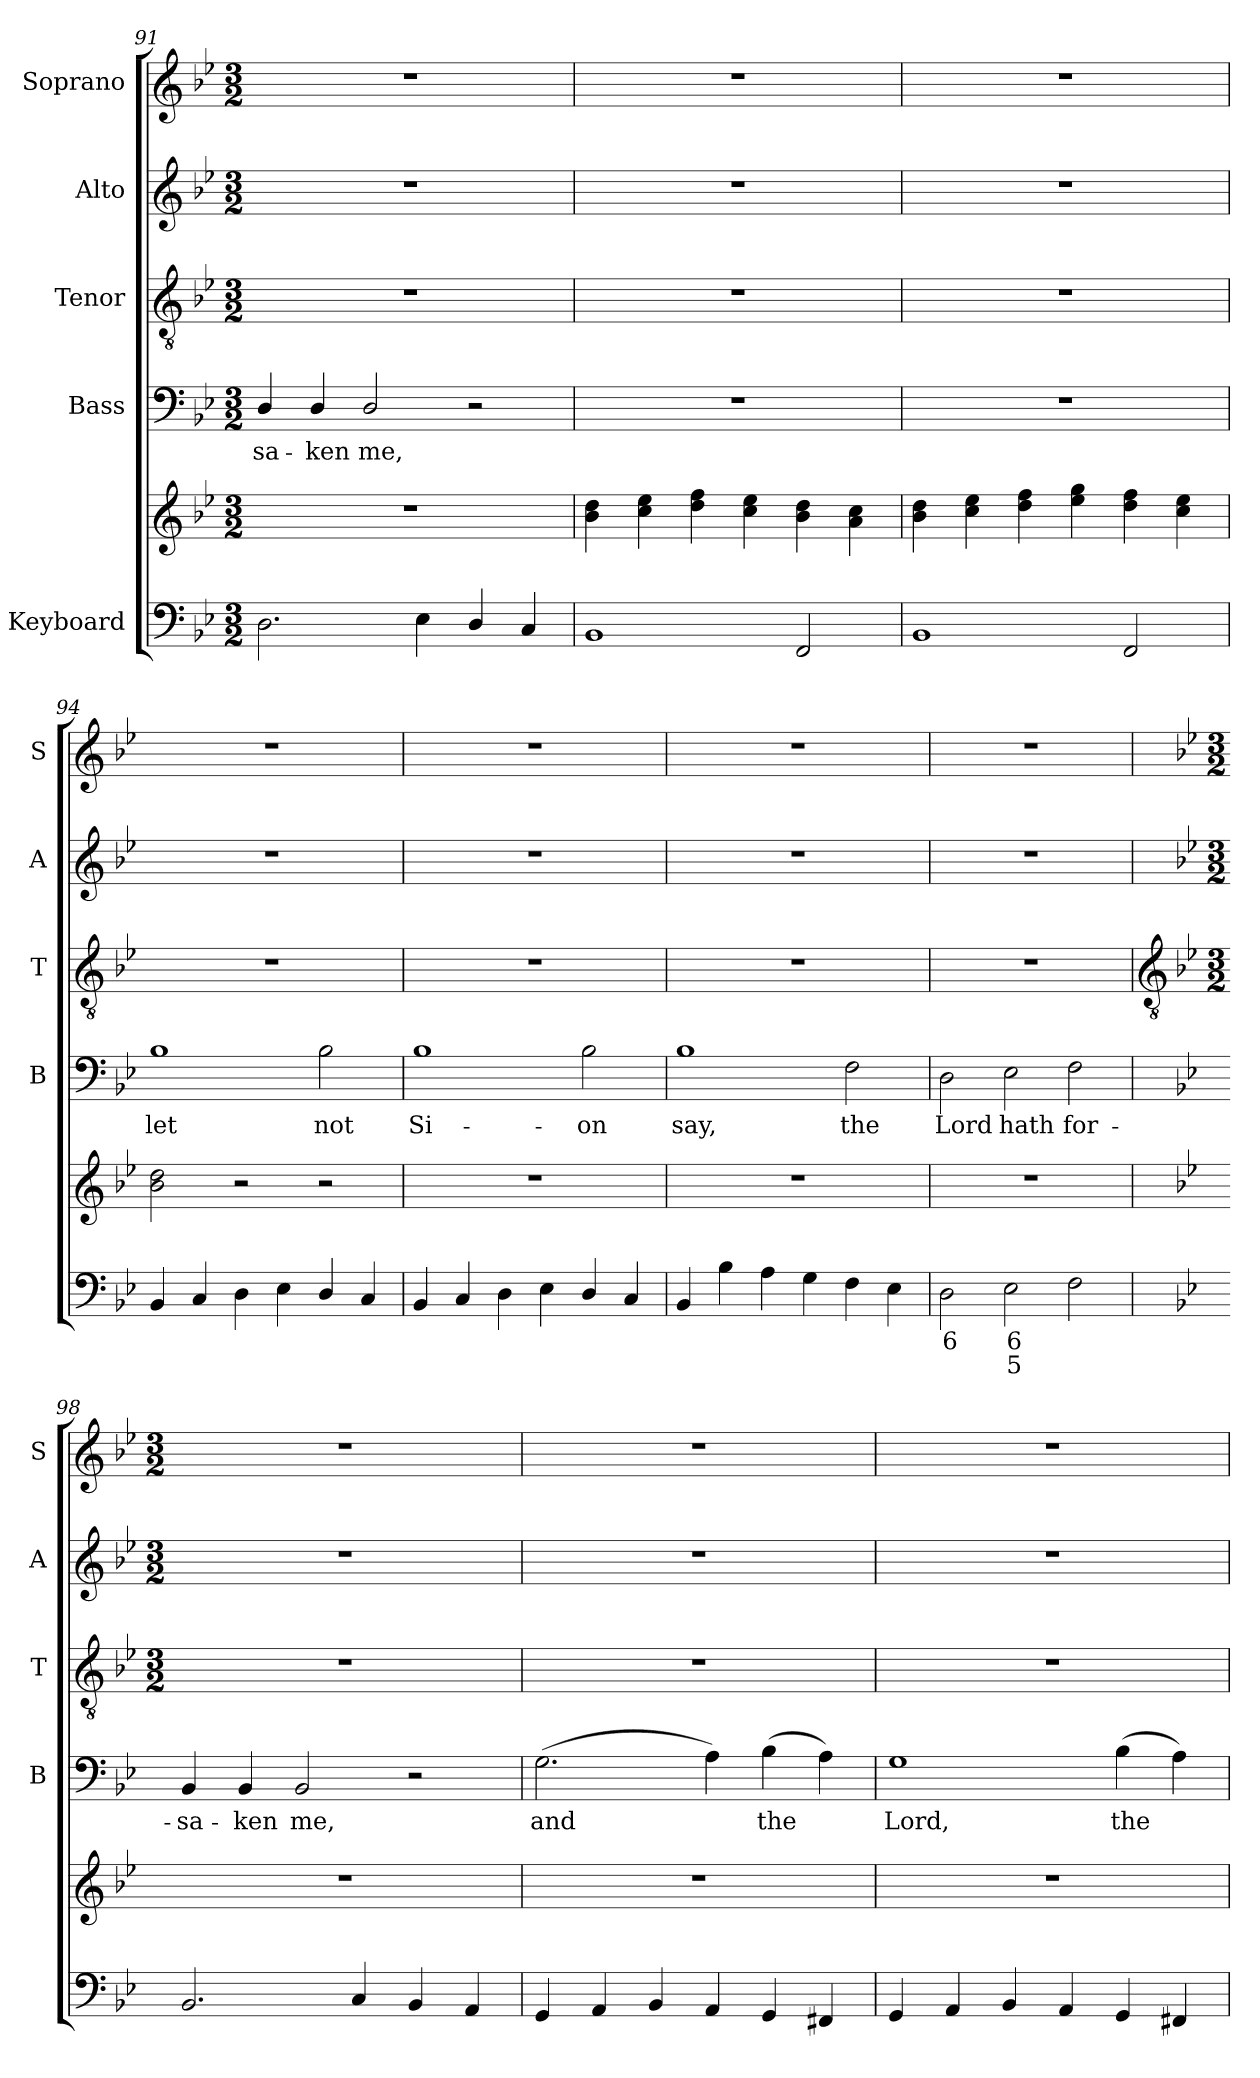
**kern	**text	**text	**kern	**kern	**text	**kern	**kern	**kern
*part5	*part5	*part5	*part5	*part4	*part4	*part3	*part2	*part1
*staff6	*staff6	*staff6	*staff5	*staff4	*staff4	*staff3	*staff2	*staff1
*I"Keyboard	*	*	*	*I"Bass	*	*I"Tenor	*I"Alto	*I"Soprano
*	*	*	*	*I'B	*	*I'T	*I'A	*I'S
!!LO:LB:g=z
*clefF4	*	*	*clefG2	*clefF4	*	*clefGv2	*clefG2	*clefG2
*k[b-e-]	*	*	*k[b-e-]	*k[b-e-]	*	*k[b-e-]	*k[b-e-]	*k[b-e-]
*B-:	*	*	*B-:	*B-:	*	*B-:	*B-:	*B-:
*M3/2	*	*	*M3/2	*M3/2	*	*M3/2	*M3/2	*M3/2
=91	=91	=91	=91	=91	=91	=91	=91	=91
!	!	!	!LO:N:vis=1	!	!LO:LY:b	!	!	!
2.D	.	.	1.r	4D/	-sa-	1.r	1.r	1.r
!	!	!	!	!	!LO:LY:b	!	!	!
.	.	.	.	4D/	-ken	.	.	.
!	!	!	!	!	!LO:LY:b	!	!	!
.	.	.	.	2D/	me,	.	.	.
4E-	.	.	.	.	.	.	.	.
4D/	.	.	.	2r	.	.	.	.
4C	.	.	.	.	.	.	.	.
=92	=92	=92	=92	=92	=92	=92	=92	=92
!	!	!	!	!LO:N:vis=1	!	!	!	!
1BB-	.	.	4b- 4dd	1.r	.	1.r	1.r	1.r
.	.	.	4cc 4ee-	.	.	.	.	.
.	.	.	4dd 4ff	.	.	.	.	.
.	.	.	4cc 4ee-	.	.	.	.	.
2FF	.	.	4b- 4dd	.	.	.	.	.
.	.	.	4a 4cc	.	.	.	.	.
=93	=93	=93	=93	=93	=93	=93	=93	=93
!	!	!	!	!LO:N:vis=1	!	!	!	!
1BB-	.	.	4b- 4dd	1.r	.	1.r	1.r	1.r
.	.	.	4cc 4ee-	.	.	.	.	.
.	.	.	4dd 4ff	.	.	.	.	.
.	.	.	4ee- 4gg	.	.	.	.	.
2FF	.	.	4dd 4ff	.	.	.	.	.
.	.	.	4cc 4ee-	.	.	.	.	.
=94	=94	=94	=94	=94	=94	=94	=94	=94
!	!	!	!	!	!LO:LY:b	!	!	!
4BB-	.	.	2b- 2dd	1B-	let	1.r	1.r	1.r
4C	.	.	.	.	.	.	.	.
4D	.	.	2r	.	.	.	.	.
4E-	.	.	.	.	.	.	.	.
!	!	!	!	!	!LO:LY:b	!	!	!
4D/	.	.	2r	2B-	not	.	.	.
4C	.	.	.	.	.	.	.	.
=95	=95	=95	=95	=95	=95	=95	=95	=95
!	!	!	!LO:N:vis=1	!	!LO:LY:b	!	!	!
4BB-	.	.	1.r	1B-	Si-	1.r	1.r	1.r
4C	.	.	.	.	.	.	.	.
4D	.	.	.	.	.	.	.	.
4E-	.	.	.	.	.	.	.	.
!	!	!	!	!	!LO:LY:b	!	!	!
4D/	.	.	.	2B-	-on	.	.	.
4C	.	.	.	.	.	.	.	.
=96	=96	=96	=96	=96	=96	=96	=96	=96
!	!	!	!LO:N:vis=1	!	!LO:LY:b	!	!	!
4BB-	.	.	1.r	1B-	say,	1.r	1.r	1.r
4B-	.	.	.	.	.	.	.	.
4A	.	.	.	.	.	.	.	.
4G	.	.	.	.	.	.	.	.
!	!	!	!	!	!LO:LY:b	!	!	!
4F	.	.	.	2F	the	.	.	.
4E-	.	.	.	.	.	.	.	.
=97	=97	=97	=97	=97	=97	=97	=97	=97
!	!LO:LY:b	!	!LO:N:vis=1	!	!LO:LY:b	!	!	!
2D	6	.	1.r	2D	Lord	1.r	1.r	1.r
!	!LO:LY:b	!LO:LY:b	!	!	!LO:LY:b	!	!	!
2E-	6	5	.	2E-	hath	.	.	.
!	!	!	!	!	!LO:LY:b	!	!	!
2F	.	.	.	2F	for-	.	.	.
!!LO:LB:g=z
=98	=98	=98	=98	=98	=98	=98	=98	=98
*	*	*	*	*	*	*clefGv2	*	*
*	*	*	*	*	*	*k[b-e-]	*k[b-e-]	*
*	*	*	*	*	*	*B-:	*B-:	*
*	*	*	*	*	*	*M3/2	*M3/2	*M3/2
!	!	!	!LO:N:vis=1	!	!LO:LY:b	!LO:N:vis=1	!LO:N:vis=1	!
2.BB-	.	.	1.r	4BB-	-sa-	1.r	1.r	1.r
!	!	!	!	!	!LO:LY:b	!	!	!
.	.	.	.	4BB-	-ken	.	.	.
!	!	!	!	!	!LO:LY:b	!	!	!
.	.	.	.	2BB-	me,	.	.	.
4C	.	.	.	.	.	.	.	.
4BB-	.	.	.	2r	.	.	.	.
4AA	.	.	.	.	.	.	.	.
=99	=99	=99	=99	=99	=99	=99	=99	=99
!	!	!	!LO:N:vis=1	!	!LO:LY:b	!LO:N:vis=1	!LO:N:vis=1	!
4GG	.	.	1.r	(>2.G	and	1.r	1.r	1.r
4AA	.	.	.	.	.	.	.	.
4BB-	.	.	.	.	.	.	.	.
4AA	.	.	.	4A)	.	.	.	.
!	!	!	!	!	!LO:LY:b	!	!	!
4GG	.	.	.	(>4B-	the	.	.	.
4FF#X	.	.	.	4A)	.	.	.	.
=100	=100	=100	=100	=100	=100	=100	=100	=100
!	!	!	!LO:N:vis=1	!	!LO:LY:b	!LO:N:vis=1	!LO:N:vis=1	!
4GG	.	.	1.r	1G	Lord,	1.r	1.r	1.r
4AA	.	.	.	.	.	.	.	.
4BB-	.	.	.	.	.	.	.	.
4AA	.	.	.	.	.	.	.	.
!	!	!	!	!	!LO:LY:b	!	!	!
4GG	.	.	.	(>4B-	the	.	.	.
4FF#X	.	.	.	4A)	.	.	.	.
=	=	=	=	=	=	=	=	=
*-	*-	*-	*-	*-	*-	*-	*-	*-
